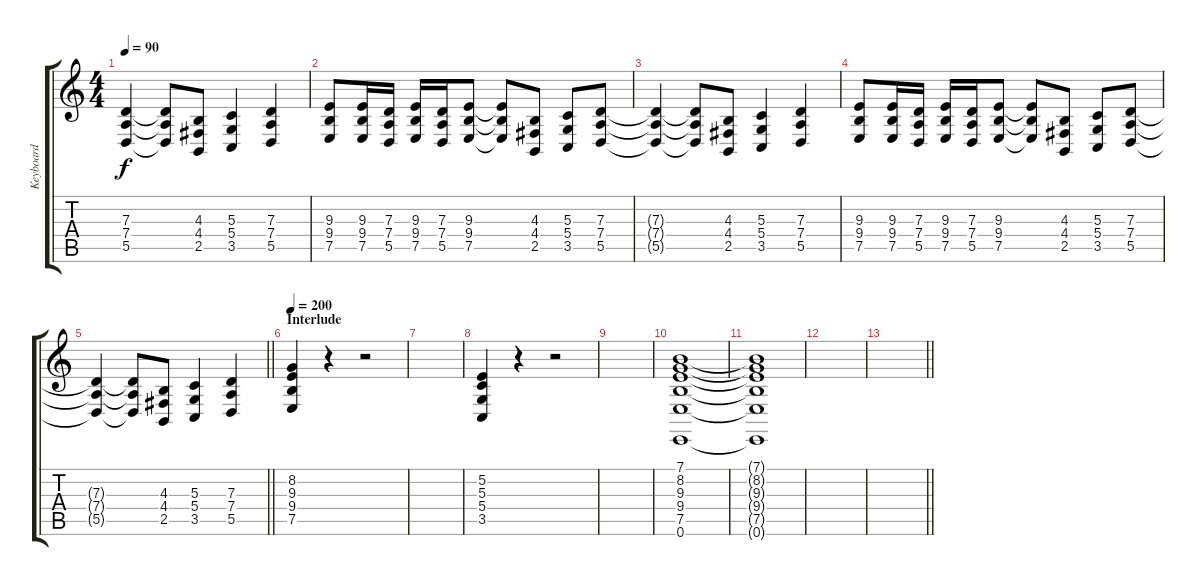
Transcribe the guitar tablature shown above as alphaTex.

\track ("Keyboard" "Keyboard") {instrument stringensemble1}
\staff {score tabs}
\tuning (E4 B3 G3 D3 A2 E2) {hide}
\ts (4 4)
\tempo 90
\clef g2
\ks c
(7.3{t} 7.4{t} 5.5{t}).4{dy f} (7.3{t} 7.4{t} 5.5{t}).8 (4.3 4.4 2.5).8 (5.3 5.4 3.5).4 (7.3 7.4 5.5).4 |
(9.3 9.4 7.5).8{volume 10} (9.3 9.4 7.5).16 (7.3 7.4 5.5).16 (9.3 9.4 7.5).16 (7.3 7.4 5.5).16 (9.3 9.4 7.5).8 (9.3{t} 9.4{t} 7.5{t}).8 (4.3 4.4 2.5).8 (5.3 5.4 3.5).8 (7.3 7.4 5.5).8 |
(7.3{t} 7.4{t} 5.5{t}).4 (7.3{t} 7.4{t} 5.5{t}).8 (4.3 4.4 2.5).8 (5.3 5.4 3.5).4 (7.3 7.4 5.5).4 |
(9.3 9.4 7.5).8{volume 10} (9.3 9.4 7.5).16 (7.3 7.4 5.5).16 (9.3 9.4 7.5).16 (7.3 7.4 5.5).16 (9.3 9.4 7.5).8 (9.3{t} 9.4{t} 7.5{t}).8 (4.3 4.4 2.5).8 (5.3 5.4 3.5).8 (7.3 7.4 5.5).8 |
\barLineRight lightlight
(7.3{t} 7.4{t} 5.5{t}).4 (7.3{t} 7.4{t} 5.5{t}).8 (4.3 4.4 2.5).8 (5.3 5.4 3.5).4 (7.3 7.4 5.5).4 |
\section ("" "Interlude")
\tempo 200
(8.2 9.3 9.4 7.5).4 r.4 r.2 |
|
(5.2 5.3 5.4 3.5).4 r.4 r.2 |
|
(7.1 8.2 9.3 9.4 7.5 0.6).1 |
(7.1{t} 8.2{t} 9.3{t} 9.4{t} 7.5{t} 0.6{t}).1 |
|
\barLineRight lightlight
